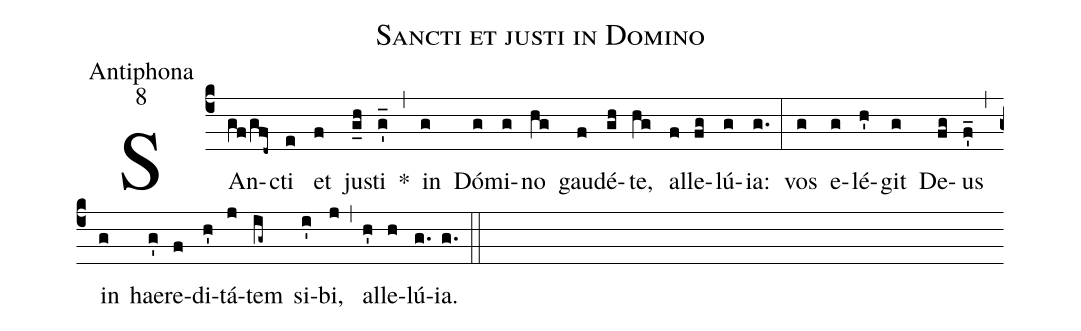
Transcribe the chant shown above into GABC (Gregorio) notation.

name:Sancti et justi in Domino;
office-part:Antiphona;
mode:8;
%%
(c4) SAn(gf/gfd~)cti(e) et(f) ju(g_h)sti(g'_) *(,) in(g) Dó(g)mi(g)no(hg) gau(f)dé(gh)te,(hg) al(f)le(fg)lú(g)ia:(g.) (:) vos(g) e(g)lé(h')git(g) De(fg)us(f'_) (,) in(g) hae(g')re(f)di(h')tá(j)tem(ig~) si(i')bi,(j) (,) al(h')le(h)lú(g.)ia.(g.) (::)
